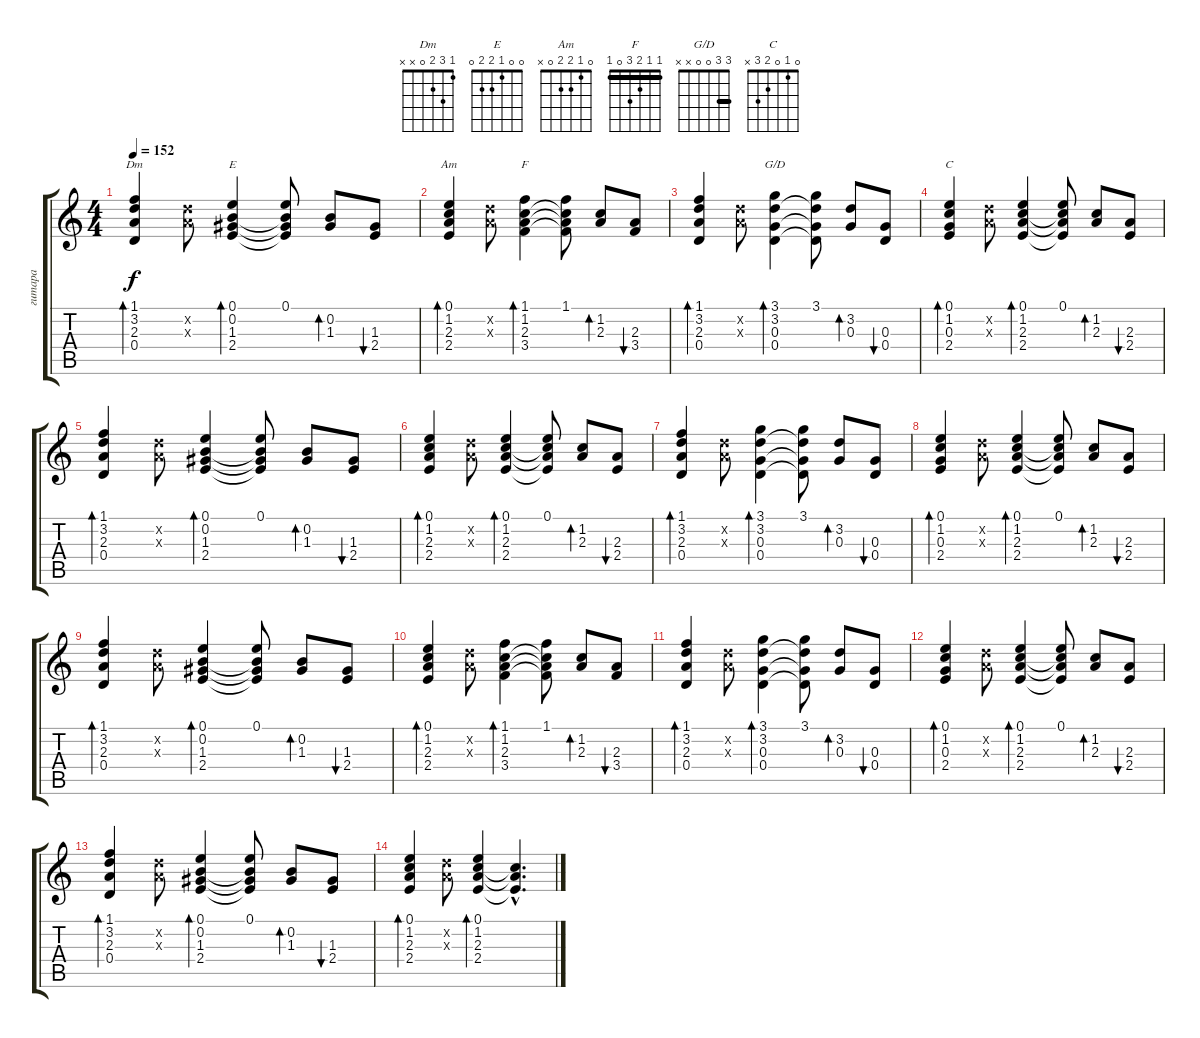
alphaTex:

\track ("гитара" "гитара") {instrument electricguitarclean}
\staff {score tabs}
\tuning (E4 B3 G3 D3 A2 E2) {hide}
\chord ("Dm" 1 3 2 0 x x)
\chord ("E" 0 0 1 2 2 0)
\chord ("Am" 0 1 2 2 0 x)
\chord ("F" 1 1 2 3 0 1) {barre 1}
\chord ("G/D" 3 3 0 0 x x) {barre 3}
\chord ("C" 0 1 0 2 3 x)
\ts (4 4)
\tempo 152
\clef g2
\ks c
(1.1 3.2 2.3 0.4).4{bd 30 ch "Dm" dy f} (3.2{x} 2.3{x}).8 (0.1 0.2 1.3 2.4).4{bd 30 ch "E"} (0.1 0.2{t} 1.3{t} 2.4{t}).8 (0.2 1.3).8{bd 30} (1.3 2.4).8{bu 30} |
(0.1 1.2 2.3 2.4).4{bd 30 ch "Am"} (3.2{x} 2.3{x}).8 (1.1 1.2 2.3 3.4).4{bd 30 ch "F"} (1.1 1.2{t} 2.3{t} 3.4{t}).8 (1.2 2.3).8{bd 30} (2.3 3.4).8{bu 30} |
(1.1 3.2 2.3 0.4).4{bd 30} (3.2{x} 2.3{x}).8 (3.1 3.2 0.3 0.4).4{bd 30 ch "G/D"} (3.1 3.2{t} 0.3{t} 0.4{t}).8 (3.2 0.3).8{bd 30} (0.3 0.4).8{bu 30} |
(0.1 1.2 0.3 2.4).4{bd 30 ch "C"} (3.2{x} 2.3{x}).8 (0.1 1.2 2.3 2.4).4{bd 30} (0.1 1.2{t} 2.3{t} 2.4{t}).8 (1.2 2.3).8{bd 30} (2.3 2.4).8{bu 30} |
(1.1 3.2 2.3 0.4).4{bd 30} (3.2{x} 2.3{x}).8 (0.1 0.2 1.3 2.4).4{bd 30} (0.1 0.2{t} 1.3{t} 2.4{t}).8 (0.2 1.3).8{bd 30} (1.3 2.4).8{bu 30} |
(0.1 1.2 2.3 2.4).4{bd 30} (3.2{x} 2.3{x}).8 (0.1 1.2 2.3 2.4).4{bd 30} (0.1 1.2{t} 2.3{t} 2.4{t}).8 (1.2 2.3).8{bd 30} (2.3 2.4).8{bu 30} |
(1.1 3.2 2.3 0.4).4{bd 30} (3.2{x} 2.3{x}).8 (3.1 3.2 0.3 0.4).4{bd 30} (3.1 3.2{t} 0.3{t} 0.4{t}).8 (3.2 0.3).8{bd 30} (0.3 0.4).8{bu 30} |
(0.1 1.2 0.3 2.4).4{bd 30} (3.2{x} 2.3{x}).8 (0.1 1.2 2.3 2.4).4{bd 30} (0.1 1.2{t} 2.3{t} 2.4{t}).8 (1.2 2.3).8{bd 30} (2.3 2.4).8{bu 30} |
(1.1 3.2 2.3 0.4).4{bd 30} (3.2{x} 2.3{x}).8 (0.1 0.2 1.3 2.4).4{bd 30} (0.1 0.2{t} 1.3{t} 2.4{t}).8 (0.2 1.3).8{bd 30} (1.3 2.4).8{bu 30} |
(0.1 1.2 2.3 2.4).4{bd 30} (3.2{x} 2.3{x}).8 (1.1 1.2 2.3 3.4).4{bd 30} (1.1 1.2{t} 2.3{t} 3.4{t}).8 (1.2 2.3).8{bd 30} (2.3 3.4).8{bu 30} |
(1.1 3.2 2.3 0.4).4{bd 30} (3.2{x} 2.3{x}).8 (3.1 3.2 0.3 0.4).4{bd 30} (3.1 3.2{t} 0.3{t} 0.4{t}).8 (3.2 0.3).8{bd 30} (0.3 0.4).8{bu 30} |
(0.1 1.2 0.3 2.4).4{bd 30} (3.2{x} 2.3{x}).8 (0.1 1.2 2.3 2.4).4{bd 30} (0.1 1.2{t} 2.3{t} 2.4{t}).8 (1.2 2.3).8{bd 30} (2.3 2.4).8{bu 30} |
(1.1 3.2 2.3 0.4).4{bd 30} (3.2{x} 2.3{x}).8 (0.1 0.2 1.3 2.4).4{bd 30} (0.1 0.2{t} 1.3{t} 2.4{t}).8 (0.2 1.3).8{bd 30} (1.3 2.4).8{bu 30} |
(0.1 1.2 2.3 2.4).4{bd 30} (3.2{x} 2.3{x}).8 (0.1 1.2 2.3 2.4).4{bd 30} (1.2{hac t} 2.3{hac t} 2.4{hac t}).4{d}
